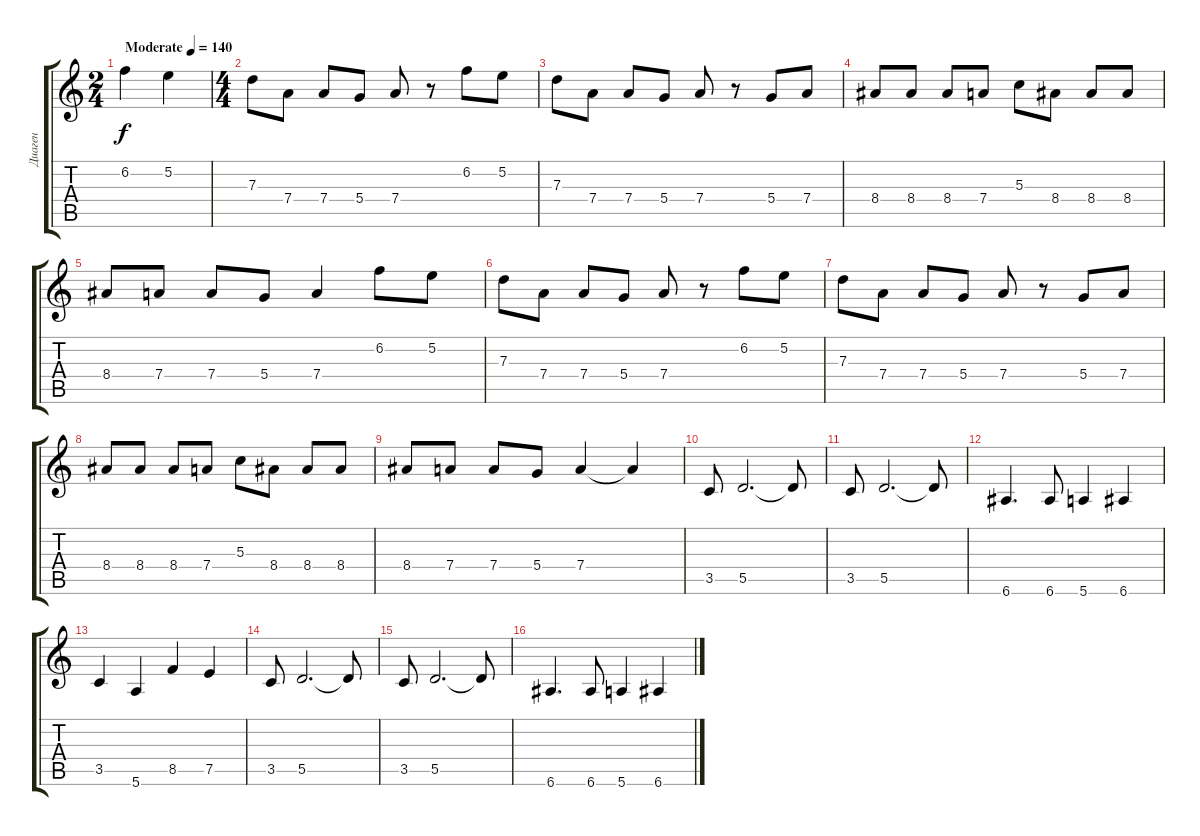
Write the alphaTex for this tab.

\track ("Диаген" "Диаген") {instrument overdrivenguitar}
\staff {score tabs}
\tuning (E4 B3 G3 D3 A2 E2) {hide}
\ts (2 4)
\tempo (140 "Moderate")
\clef g2
\ks c
6.2.4{dy f instrument overdrivenguitar} 5.2.4 |
\ts (4 4)
7.3.8 7.4.8 7.4.8 5.4.8 7.4.8 r.8 6.2.8 5.2.8 |
7.3.8 7.4.8 7.4.8 5.4.8 7.4.8 r.8 5.4.8 7.4.8 |
8.4.8 8.4.8 8.4.8 7.4.8 5.3.8 8.4.8 8.4.8 8.4.8 |
8.4.8 7.4.8 7.4.8 5.4.8 7.4.4 6.2.8 5.2.8 |
7.3.8 7.4.8 7.4.8 5.4.8 7.4.8 r.8 6.2.8 5.2.8 |
7.3.8 7.4.8 7.4.8 5.4.8 7.4.8 r.8 5.4.8 7.4.8 |
8.4.8 8.4.8 8.4.8 7.4.8 5.3.8 8.4.8 8.4.8 8.4.8 |
8.4.8 7.4.8 7.4.8 5.4.8 7.4.4 7.4{t}.4 |
3.5.8 5.5.2{d} 5.5{t}.8 |
3.5.8 5.5.2{d} 5.5{t}.8 |
6.6.4{d} 6.6.8 5.6.4 6.6.4 |
3.5.4 5.6.4 8.5.4 7.5.4 |
3.5.8 5.5.2{d} 5.5{t}.8 |
3.5.8 5.5.2{d} 5.5{t}.8 |
6.6.4{d} 6.6.8 5.6.4 6.6.4
